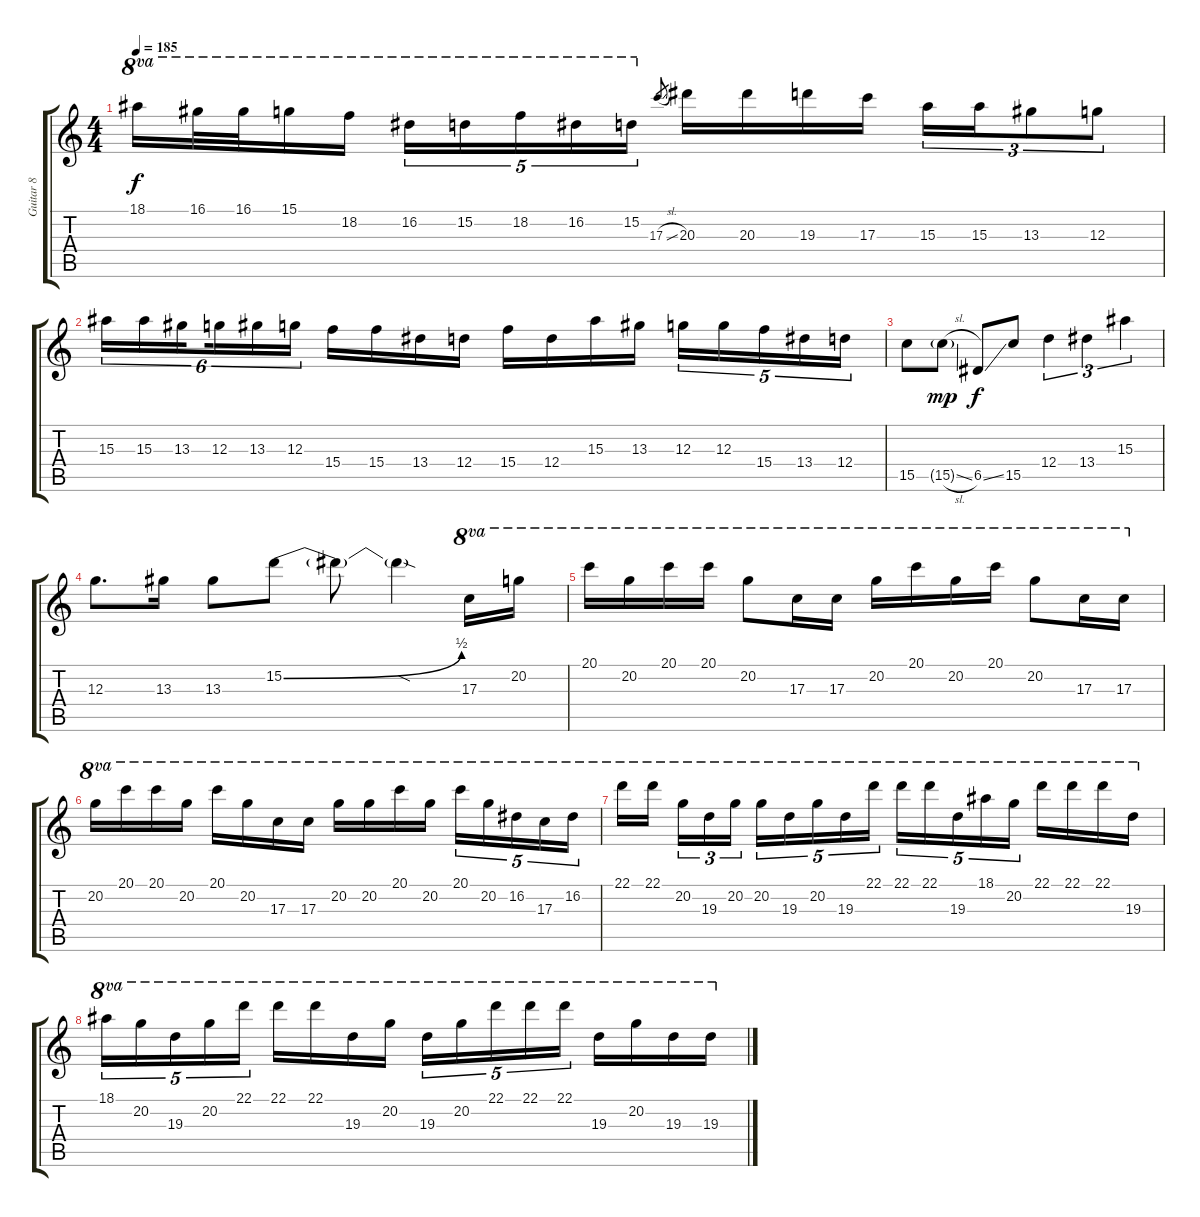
\track ("Guitar 8" "Guitar 8") {instrument distortionguitar}
\staff {score tabs}
\tuning (E4 B3 G3 D3 A2 E2) {hide}
\ts (4 4)
\tempo 185
\clef g2
\ks c
18.1.16{ot 8va dy f} 16.1.32{ot 8va} 16.1.32{ot 8va} 15.1.16{ot 8va} 18.2.16{ot 8va} 16.2.16{tu (5 4) ot 8va} 15.2.16{tu (5 4) ot 8va} 18.2.16{tu (5 4) ot 8va} 16.2.16{tu (5 4) ot 8va} 15.2.16{tu (5 4) ot 8va} 17.3{sl}.8{gr} 20.3.16 20.3.16 19.3.16 17.3.16 15.3.16{tu (3 2)} 15.3.16{tu (3 2)} 13.3.8{tu (3 2)} 12.3.8{tu (3 2)} |
15.3.16{tu (6 4)} 15.3.16{tu (6 4)} 13.3.16{tu (6 4) beam splitsecondary} 12.3.16{tu (6 4)} 13.3.16{tu (6 4)} 12.3.16{tu (6 4)} 15.4.16 15.4.16 13.4.16 12.4.16 15.4.16 12.4.16 15.3.16 13.3.16 12.3.16{tu (5 4)} 12.3.16{tu (5 4)} 15.4.16{tu (5 4)} 13.4.16{tu (5 4)} 12.4.16{tu (5 4)} |
15.5.8 15.5{sl g}.8{dy mp} 6.5{ss}.8{dy f} 15.5.8 12.4.4{tu (3 2)} 13.4.4{tu (3 2)} 15.3.4{tu (3 2)} |
12.3.8{d} 13.3.16 13.3.8 15.2{be (bend 0 0 60 2)}.8 15.2{t}.8 15.2{sod t}.4 17.3.16{ot 8va} 20.2.16{ot 8va} |
20.1.16{ot 8va} 20.2.16{ot 8va} 20.1.16{ot 8va} 20.1.16{ot 8va} 20.2.8{ot 8va} 17.3.16{ot 8va} 17.3.16{ot 8va} 20.2.16{ot 8va} 20.1.16{ot 8va} 20.2.16{ot 8va} 20.1.16{ot 8va} 20.2.8{ot 8va} 17.3.16{ot 8va} 17.3.16{ot 8va} |
20.2.16{ot 8va} 20.1.16{ot 8va} 20.1.16{ot 8va} 20.2.16{ot 8va} 20.1.16{ot 8va} 20.2.16{ot 8va} 17.3.16{ot 8va} 17.3.16{ot 8va} 20.2.16{ot 8va} 20.2.16{ot 8va} 20.1.16{ot 8va} 20.2.16{ot 8va} 20.1.16{tu (5 4) ot 8va} 20.2.16{tu (5 4) ot 8va} 16.2.16{tu (5 4) ot 8va} 17.3.16{tu (5 4) ot 8va} 16.2.16{tu (5 4) ot 8va} |
22.1.16{ot 8va} 22.1.16{ot 8va beam splitsecondary} 20.2.16{tu (3 2) ot 8va} 19.3.16{tu (3 2) ot 8va} 20.2.16{tu (3 2) ot 8va} 20.2.16{tu (5 4) ot 8va} 19.3.16{tu (5 4) ot 8va} 20.2.16{tu (5 4) ot 8va} 19.3.16{tu (5 4) ot 8va} 22.1.16{tu (5 4) ot 8va} 22.1.16{tu (5 4) ot 8va} 22.1.16{tu (5 4) ot 8va} 19.3.16{tu (5 4) ot 8va} 18.1.16{tu (5 4) ot 8va} 20.2.16{tu (5 4) ot 8va} 22.1.16{ot 8va} 22.1.16{ot 8va} 22.1.16{ot 8va} 19.3.16{ot 8va} |
18.1.16{tu (5 4) ot 8va} 20.2.16{tu (5 4) ot 8va} 19.3.16{tu (5 4) ot 8va} 20.2.16{tu (5 4) ot 8va} 22.1.16{tu (5 4) ot 8va} 22.1.16{ot 8va} 22.1.16{ot 8va} 19.3.16{ot 8va} 20.2.16{ot 8va} 19.3.16{tu (5 4) ot 8va} 20.2.16{tu (5 4) ot 8va} 22.1.16{tu (5 4) ot 8va} 22.1.16{tu (5 4) ot 8va} 22.1.16{tu (5 4) ot 8va} 19.3.16{ot 8va} 20.2.16{ot 8va} 19.3.16{ot 8va} 19.3.16{ot 8va}
